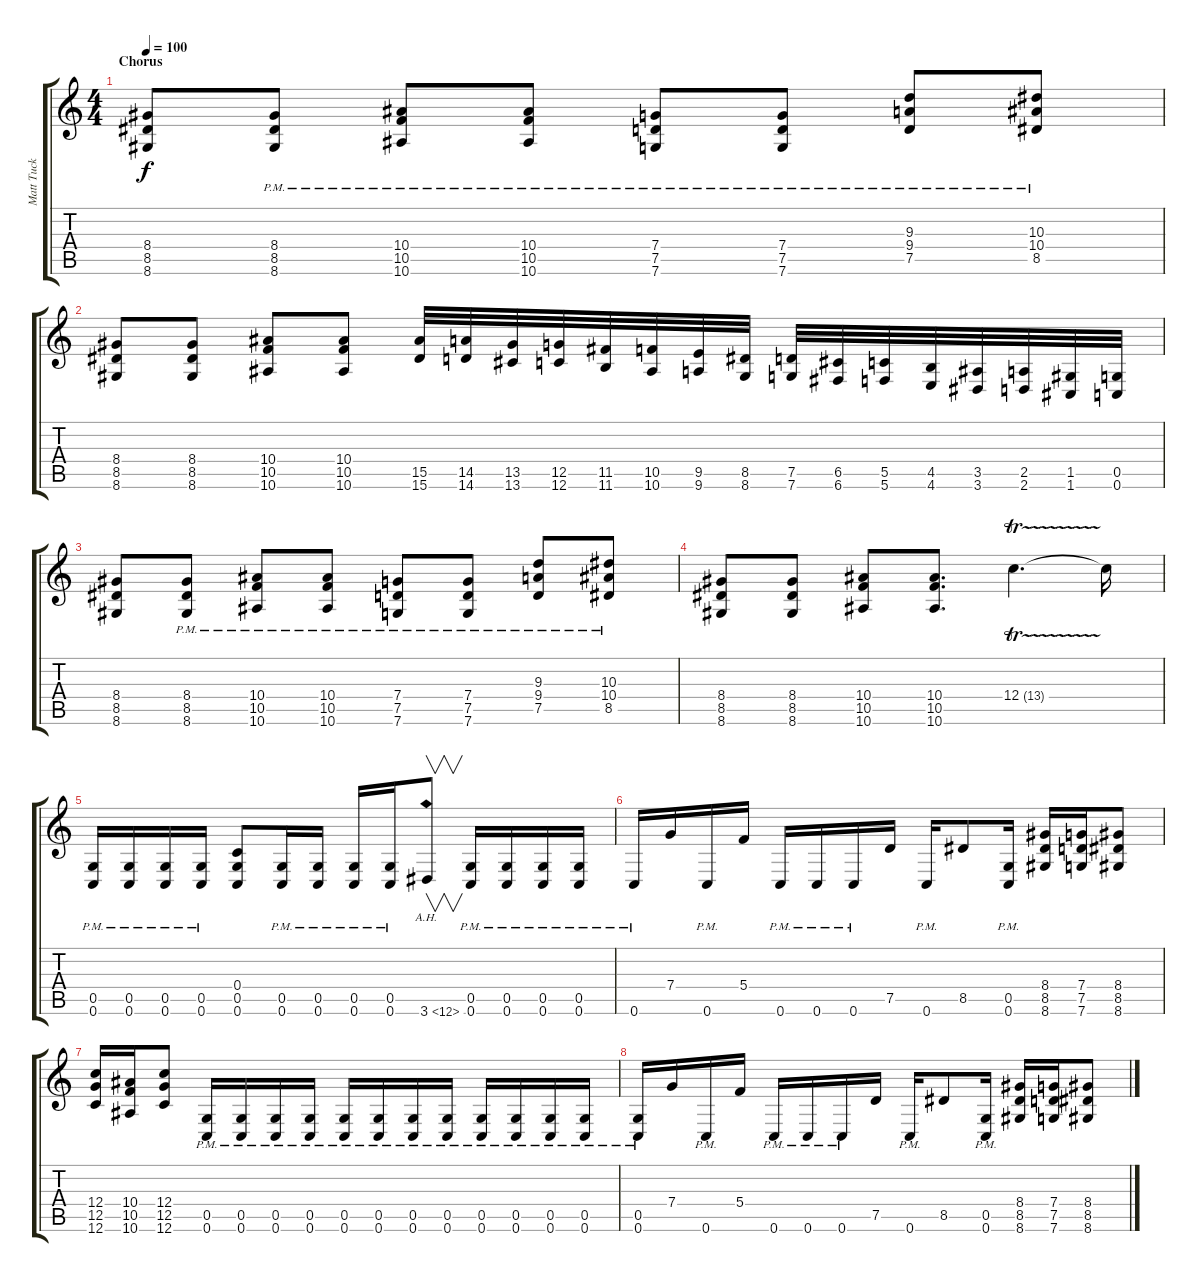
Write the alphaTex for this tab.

\track ("Matt Tuck" "Matt Tuck") {instrument distortionguitar}
\staff {score tabs}
\tuning (D4 A3 F3 C3 G2 C2) {hide}
\ts (4 4)
\section ("" "Chorus")
\tempo 100
\clef g2
\ks c
(8.4 8.5 8.6).8{dy f} (8.4{pm} 8.5{pm} 8.6{pm}).8 (10.4{pm} 10.5{pm} 10.6{pm}).8 (10.4{pm} 10.5{pm} 10.6{pm}).8 (7.4{pm} 7.5{pm} 7.6{pm}).8 (7.4{pm} 7.5{pm} 7.6{pm}).8 (9.3{pm} 9.4{pm} 7.5{pm}).8 (10.3{pm} 10.4{pm} 8.5{pm}).8 |
(8.4 8.5 8.6).8 (8.4 8.5 8.6).8 (10.4 10.5 10.6).8 (10.4 10.5 10.6).8 (15.5 15.6).32{instrument guitarfretnoise} (14.5 14.6).32 (13.5 13.6).32 (12.5 12.6).32 (11.5 11.6).32 (10.5 10.6).32 (9.5 9.6).32 (8.5 8.6).32 (7.5 7.6).32 (6.5 6.6).32 (5.5 5.6).32 (4.5 4.6).32 (3.5 3.6).32 (2.5 2.6).32 (1.5 1.6).32 (0.5 0.6).32 |
(8.4 8.5 8.6).8{instrument distortionguitar} (8.4{pm} 8.5{pm} 8.6{pm}).8 (10.4{pm} 10.5{pm} 10.6{pm}).8 (10.4{pm} 10.5{pm} 10.6{pm}).8 (7.4{pm} 7.5{pm} 7.6{pm}).8 (7.4{pm} 7.5{pm} 7.6{pm}).8 (9.3{pm} 9.4{pm} 7.5{pm}).8 (10.3{pm} 10.4{pm} 8.5{pm}).8 |
(8.4 8.5 8.6).8 (8.4 8.5 8.6).8 (10.4 10.5 10.6).8 (10.4 10.5 10.6).8{d} 12.4{tr (13 32)}.4{d} 12.4{t}.16 |
(0.5{pm} 0.6{pm}).16 (0.5{pm} 0.6{pm}).16 (0.5{pm} 0.6{pm}).16 (0.5{pm} 0.6{pm}).16 (0.4 0.5 0.6).8 (0.5{pm} 0.6{pm}).16 (0.5{pm} 0.6{pm}).16 (0.5{pm} 0.6{pm}).16 (0.5{pm} 0.6{pm}).16 3.6{ah 9}.8{v} (0.5{pm} 0.6{pm}).16 (0.5{pm} 0.6{pm}).16 (0.5{pm} 0.6{pm}).16 (0.5{pm} 0.6{pm}).16 |
0.6{pm}.16 7.4.16 0.6{pm}.16 5.4.16 0.6{pm}.16 0.6{pm}.16 0.6{pm}.16 7.5.16 0.6{pm}.16 8.5.8 (0.5{pm} 0.6{pm}).16 (8.4 8.5 8.6).16 (7.4 7.5 7.6).16 (8.4 8.5 8.6).8 |
(12.4 12.5 12.6).16 (10.4 10.5 10.6).16 (12.4 12.5 12.6).8 (0.5{pm} 0.6{pm}).16 (0.5{pm} 0.6{pm}).16 (0.5{pm} 0.6{pm}).16 (0.5{pm} 0.6{pm}).16 (0.5{pm} 0.6{pm}).16 (0.5{pm} 0.6{pm}).16 (0.5{pm} 0.6{pm}).16 (0.5{pm} 0.6{pm}).16 (0.5{pm} 0.6{pm}).16 (0.5{pm} 0.6{pm}).16 (0.5{pm} 0.6{pm}).16 (0.5{pm} 0.6{pm}).16 |
(0.5{pm} 0.6{pm}).16 7.4.16 0.6{pm}.16 5.4.16 0.6{pm}.16 0.6{pm}.16 0.6{pm}.16 7.5.16 0.6{pm}.16 8.5.8 (0.5{pm} 0.6{pm}).16 (8.4 8.5 8.6).16 (7.4 7.5 7.6).16 (8.4 8.5 8.6).8
